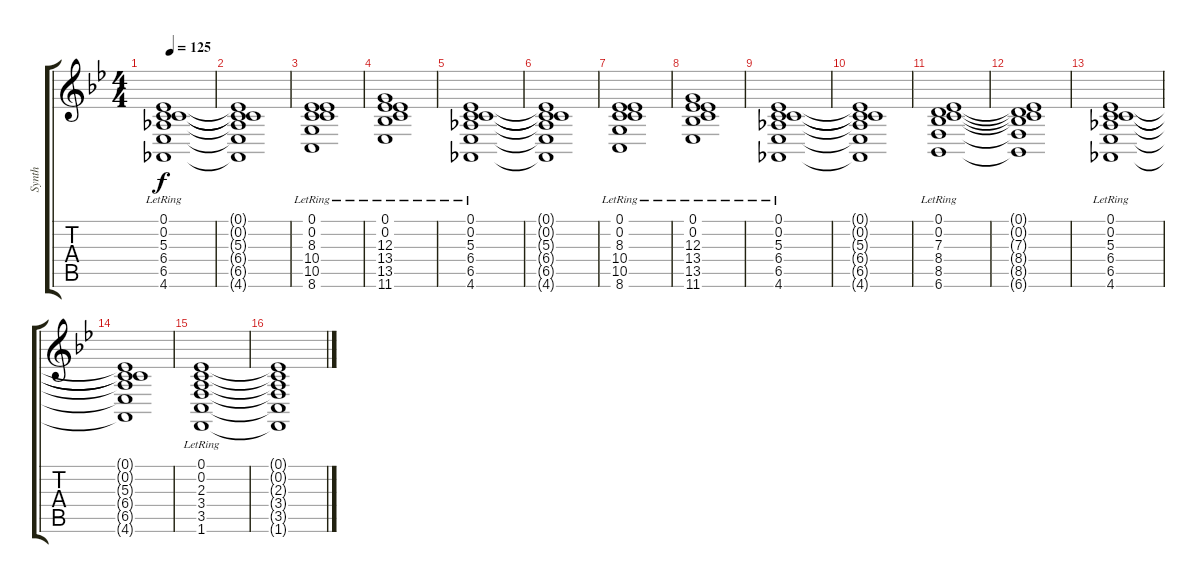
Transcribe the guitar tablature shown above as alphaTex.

\track ("Synth" "Synth") {instrument fx6goblins}
\staff {score tabs}
\tuning (Eb4 C4 G3 D3 A2 E2) {hide}
\ts (4 4)
\tempo 125
\clef g2
\ks bb
(0.1{lr} 0.2{lr} 5.3{lr} 6.4{lr} 6.5{lr} 4.6{lr}).1{dy f} |
(0.1{t} 0.2{t} 5.3{t} 6.4{t} 6.5{t} 4.6{t}).1 |
(0.1{lr} 0.2{lr} 8.3{lr} 10.4{lr} 10.5{lr} 8.6{lr}).1 |
(0.1{lr} 0.2{lr} 12.3{lr} 13.4{lr} 13.5{lr} 11.6{lr}).1 |
(0.1{lr} 0.2{lr} 5.3{lr} 6.4{lr} 6.5{lr} 4.6{lr}).1 |
(0.1{t} 0.2{t} 5.3{t} 6.4{t} 6.5{t} 4.6{t}).1 |
(0.1{lr} 0.2{lr} 8.3{lr} 10.4{lr} 10.5{lr} 8.6{lr}).1 |
(0.1{lr} 0.2{lr} 12.3{lr} 13.4{lr} 13.5{lr} 11.6{lr}).1 |
(0.1{lr} 0.2{lr} 5.3{lr} 6.4{lr} 6.5{lr} 4.6{lr}).1 |
(0.1{t} 0.2{t} 5.3{t} 6.4{t} 6.5{t} 4.6{t}).1 |
(0.1{lr} 0.2{lr} 7.3{lr} 8.4{lr} 8.5{lr} 6.6{lr}).1 |
(0.1{t} 0.2{t} 7.3{t} 8.4{t} 8.5{t} 6.6{t}).1 |
(0.1{lr} 0.2{lr} 5.3{lr} 6.4{lr} 6.5{lr} 4.6{lr}).1 |
(0.1{t} 0.2{t} 5.3{t} 6.4{t} 6.5{t} 4.6{t}).1 |
(0.1{lr} 0.2{lr} 2.3{lr} 3.4{lr} 3.5{lr} 1.6{lr}).1 |
(0.1{t} 0.2{t} 2.3{t} 3.4{t} 3.5{t} 1.6{t}).1
